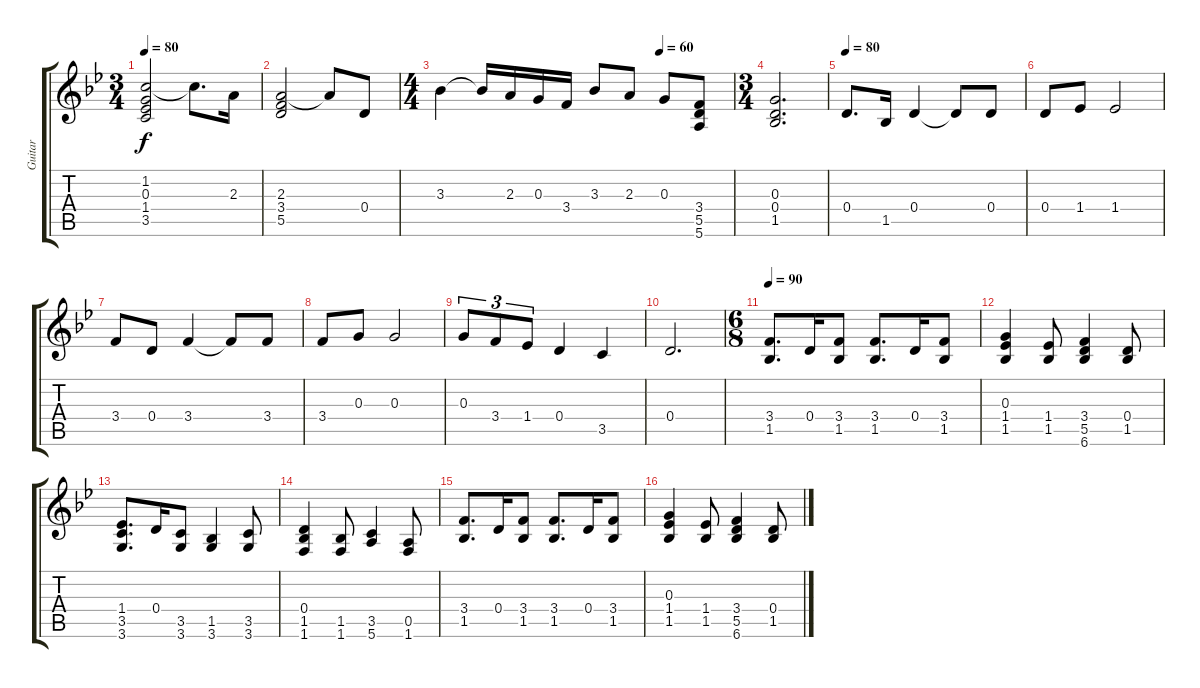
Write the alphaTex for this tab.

\track ("Guitar" "Guitar") {instrument acousticguitarsteel}
\staff {score tabs}
\tuning (E4 B3 G3 D3 A2 E2) {hide}
\ts (3 4)
\tempo 80
\clef g2
\ks gminor
(1.2 0.3 1.4 3.5).2{dy f} 1.2{t}.8{d} 2.3.16 |
(2.3 3.4 5.5).2 2.3{t}.8 0.4.8 |
\ts (4 4)
\tempo (60 0.75)
3.3.4 3.3{t}.16 2.3.16 0.3.16 3.4.16 3.3.8 2.3.8 0.3.8 (3.4 5.5 5.6).8 |
\ts (3 4)
(0.3 0.4 1.5).2{d} |
\tempo 80
0.4.8{d} 1.5.16 0.4.4 0.4{t}.8 0.4.8 |
0.4.8 1.4.8 1.4.2 |
3.4.8 0.4.8 3.4.4 3.4{t}.8 3.4.8 |
3.4.8 0.3.8 0.3.2 |
0.3.8{tu (3 2)} 3.4.8{tu (3 2)} 1.4.8{tu (3 2)} 0.4.4 3.5.4 |
0.4.2{d} |
\ts (6 8)
\tempo 90
(3.4 1.5).8{d} 0.4.16 (3.4 1.5).8 (3.4 1.5).8{d} 0.4.16 (3.4 1.5).8 |
(0.3 1.4 1.5).4 (1.4 1.5).8 (3.4 5.5 6.6).4 (0.4 1.5).8 |
(1.4 3.5 3.6).8{d} 0.4.16 (3.5 3.6).8 (1.5 3.6).4 (3.5 3.6).8 |
(0.4 1.5 1.6).4 (1.5 1.6).8 (3.5 5.6).4 (0.5 1.6).8 |
(3.4 1.5).8{d} 0.4.16 (3.4 1.5).8 (3.4 1.5).8{d} 0.4.16 (3.4 1.5).8 |
(0.3 1.4 1.5).4 (1.4 1.5).8 (3.4 5.5 6.6).4 (0.4 1.5).8
